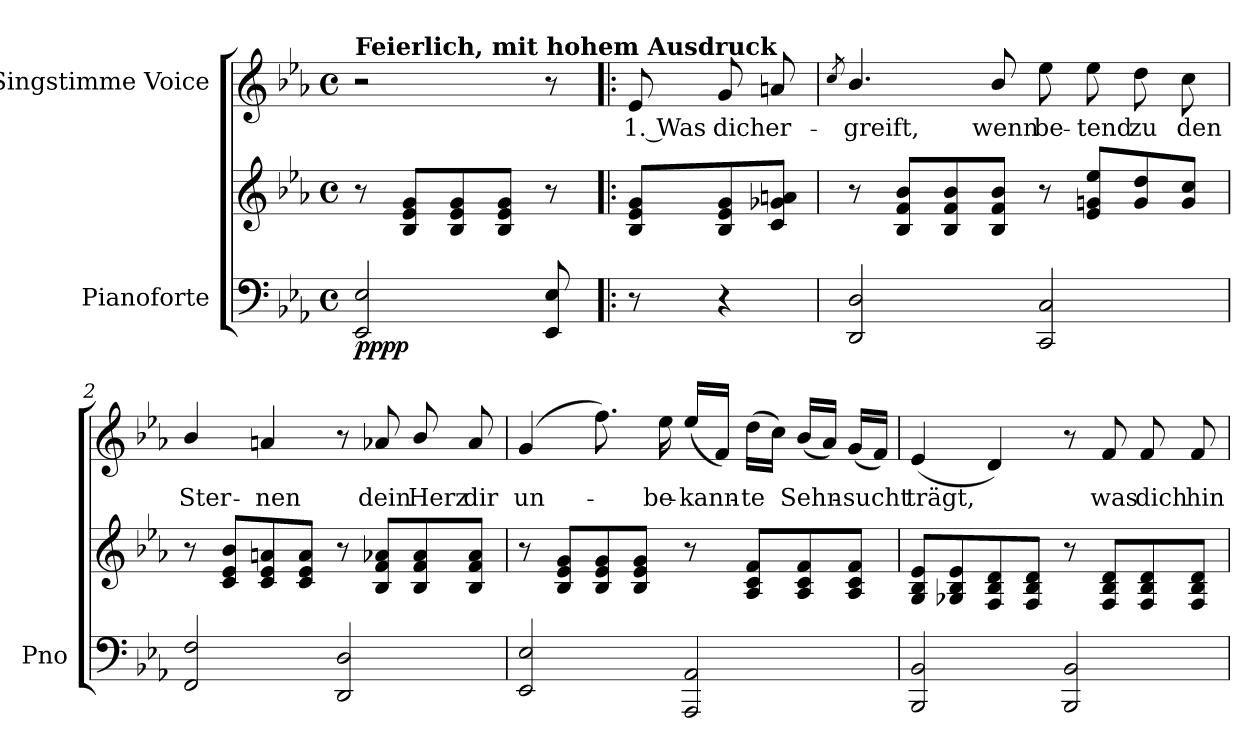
**kern	**kern	**dynam	**kern	**text
*part2	*part2	*part2	*part1	*part1
*staff3	*staff2	*staff2/3	*staff1	*staff1
*I"Pianoforte	*	*	*I"Singstimme Voice	*
*I'Pno	*	*	*	*
*clefF4	*clefG2	*	*clefG2	*
*k[b-e-a-]	*k[b-e-a-]	*	*k[b-e-a-]	*
*M4/4	*M4/4	*	*M4/4	*
*met(c)	*met(c)	*	*met(c)	*
=	=	=	=	=
!	!	!	!LO:TX:a:B:t=Feierlich, mit hohem Ausdruck	!
!	!	!LO:DY:b=2	!	!
!	!	!LO:DY:n=1:b	!	!
2EE-/ 2E-/	8r	pp pp	2r	.
.	8B-/ 8e-/ 8g/L	.	.	.
.	8B-/ 8e-/ 8g/	.	.	.
.	8B-/ 8e-/ 8g/J	.	.	.
8EE-/ 8E-/	8r	.	8r	.
=!|:	=!|:	=!|:	=!|:	=!|:
8r	8B-/ 8e-/ 8g/L	.	8e-/	1. Was
4r	8B-/ 8e-/ 8g/	.	8g/	dich
.	8c/ 8g-X/ 8an/J	.	8an/	er-
=1	=1	=1	=1	=1
.	.	.	8qcc/	.
2DD/ 2D/	8r	.	4.b-/	-greift,
.	8B-/ 8f/ 8b-/L	.	.	.
.	8B-/ 8f/ 8b-/	.	.	.
.	8B-/ 8f/ 8b-/J	.	8b-/	wenn
2CC/ 2C/	8r	.	8ee-\	be-
.	8e-/ 8gn/ 8ee-/L	.	8ee-\	-tend
.	8g/ 8dd/	.	8dd\	zu
.	8g/ 8cc/J	.	8cc\	den
=2	=2	=2	=2	=2
2FF/ 2F/	8r	.	4b-/	Ster-
.	8c/ 8e-/ 8b-/L	.	.	.
.	8c/ 8e-/ 8an/	.	4an/	-nen
.	8c/ 8e-/ 8a/J	.	.	.
2DD/ 2D/	8r	.	8r	.
.	8B-/ 8f/ 8a-X/L	.	8a-X/	dein
.	8B-/ 8f/ 8a-/	.	8b-/	Herz
.	8B-/ 8f/ 8a-/J	.	8a-/	dir
=3	=3	=3	=3	=3
2EE-/ 2E-/	8r	.	(4g/	un-
.	8B-/ 8e-/ 8g/L	.	.	.
.	8B-/ 8e-/ 8g/	.	8.ff\)	.
.	8B-/ 8e-/ 8g/J	.	.	.
.	.	.	16ee-\	-be-
2AAA-/ 2AA-/	8r	.	(<16ee-/LL	-kann-
.	.	.	16f/JJ)	.
.	8A-/ 8c/ 8f/L	.	(16dd\LL	-te
.	.	.	16cc\JJ)	.
.	8A-/ 8c/ 8f/	.	(16b-/LL	Sehn-
.	.	.	16a-/JJ)	.
.	8A-/ 8c/ 8f/J	.	(16g/LL	-sucht
.	.	.	16f/JJ)	.
=4	=4	=4	=4	=4
2BBB-/ 2BB-/	8G/ 8B-/ 8e-/L	.	(4e-/	trägt,
.	8G-X/ 8B-/ 8e-/	.	.	.
.	8F/ 8B-/ 8d/	.	4d/)	.
.	8F/ 8B-/ 8d/J	.	.	.
2BBB-/ 2BB-/	8r	.	8r	.
.	8F/ 8B-/ 8d/L	.	8f/	was
.	8F/ 8B-/ 8d/	.	8f/	dich
.	8F/ 8B-/ 8d/J	.	8f/	hin-
=	=	=	=	=
*-	*-	*-	*-	*-
